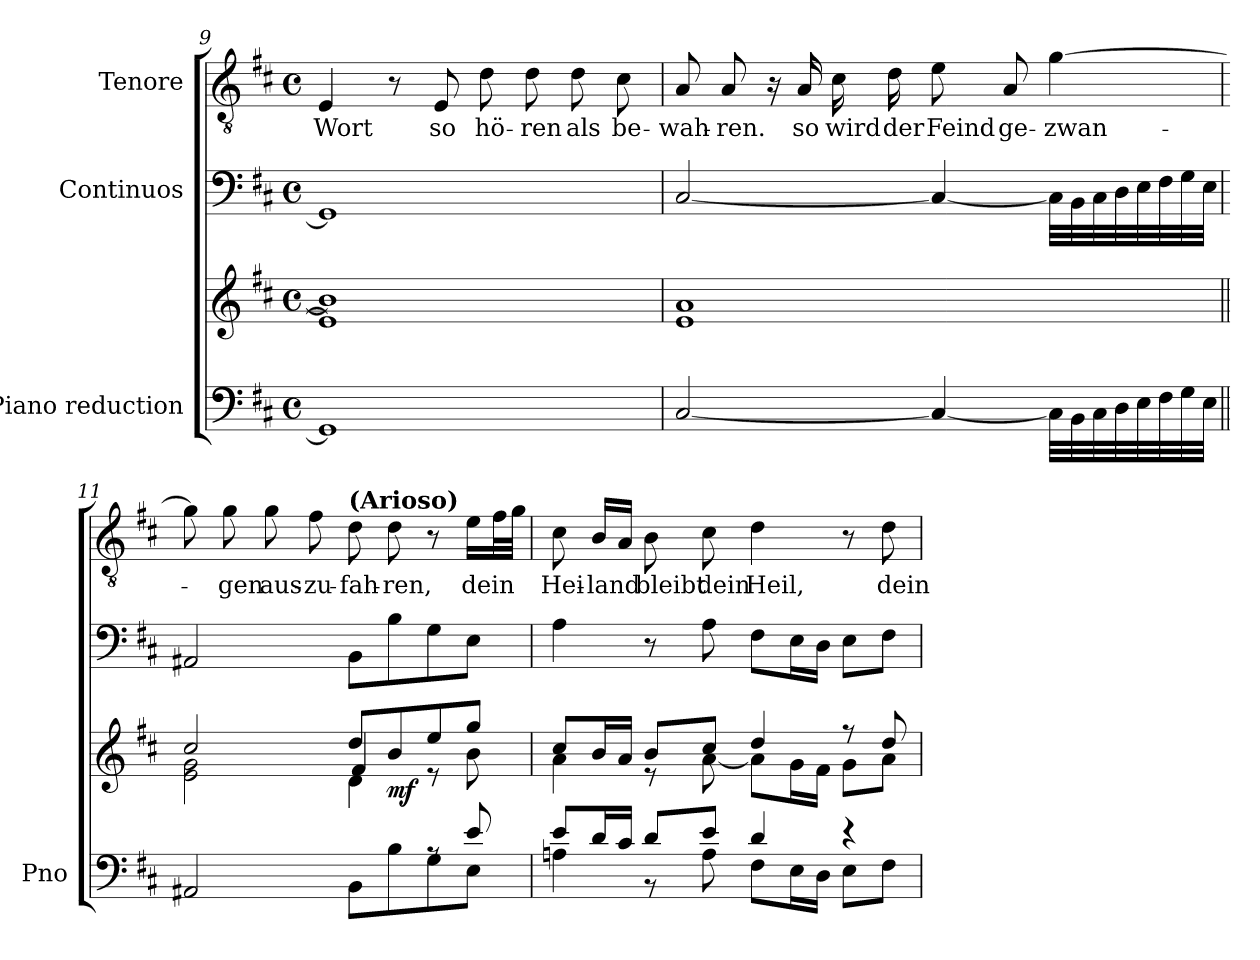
**kern	**kern	**dynam	**kern	**kern	**text
*part3	*part3	*part3	*part2	*part1	*part1
*staff4	*staff3	*staff3/4	*staff2	*staff1	*staff1
*I"Piano reduction	*	*	*I"Continuos	*I"Tenore	*
*I'Pno	*	*	*	*	*
!!LO:LB:g=z
*clefF4	*clefG2	*	*clefF4	*clefGv2	*
*k[f#c#]	*k[f#c#]	*	*k[f#c#]	*k[f#c#]	*
*M4/4	*M4/4	*	*M4/4	*M4/4	*
*met(c)	*met(c)	*	*met(c)	*met(c)	*
=9	=9	=9	=9	=9	=9
*	*^	*	*	*	*
!	!	!	!	!	!	!LO:LY:b
1GG#]	1b]	1e]	.	1GG#]	4E/	Wort
.	.	.	.	.	8r	.
!	!	!	!	!	!	!LO:LY:b
.	.	.	.	.	8E/	so
!	!	!	!	!	!	!LO:LY:b
.	.	.	.	.	8d\	hö-
!	!	!	!	!	!	!LO:LY:b
.	.	.	.	.	8d\	-ren
!	!	!	!	!	!	!LO:LY:b
.	.	.	.	.	8d\	als
!	!	!	!	!	!	!LO:LY:b
.	.	.	.	.	8c#\	be-
*	*v	*v	*	*	*	*
=10	=10	=10	=10	=10	=10
!	!	!	!	!	!LO:LY:b
[2C#/	1e 1a	.	[2C#/	8A/	-wah-
!	!	!	!	!	!LO:LY:b
.	.	.	.	8A/	-ren.
.	.	.	.	16r	.
!	!	!	!	!	!LO:LY:b
.	.	.	.	16A/	so
!	!	!	!	!	!LO:LY:b
.	.	.	.	16c#\	wird
!	!	!	!	!	!LO:LY:b
.	.	.	.	16d\	der
!	!	!	!	!	!LO:LY:b
4C#/_	.	.	4C#/_	8e\	Feind
!	!	!	!	!	!LO:LY:b
.	.	.	.	8A/	ge-
!	!	!	!	!	!LO:LY:b
32C#\LLL]	.	.	32C#\LLL]	[4g\	-zwan-
32BB\	.	.	32BB\	.	.
32C#\	.	.	32C#\	.	.
32D\	.	.	32D\	.	.
32E\	.	.	32E\	.	.
32F#\	.	.	32F#\	.	.
32G\	.	.	32G\	.	.
32E\JJJ	.	.	32E\JJJ	.	.
=11||	=11||	=11	=11	=11	=11
*^	*^	*	*	*	*
*	*	*	*^	*	*	*	*
2AA#X/	2ryy	2cc#/	2e\ 2g\	2ryy	.	2AA#X/	8g\]	.
!	!	!	!	!	!	!	!	!LO:LY:b
.	.	.	.	.	.	.	8g\	-gen
!	!	!	!	!	!	!	!	!LO:LY:b
.	.	.	.	.	.	.	8g\	aus-
!	!	!	!	!	!	!	!	!LO:LY:b
.	.	.	.	.	.	.	8f#\	-zu-
!	!	!	!	!	!	!	!LO:TX:a:B:t=(Arioso)	!
!	!	!	!	!	!	!	!	!LO:LY:b
4ryy	8BB\L	8dd/L	4f#/	4d\	.	8BB\L	8d\	-fah-
!	!	!	!	!	!LO:DY:b	!	!	!LO:LY:b
.	8B\	8b/	.	.	mf	8B\	8d\	-ren,
8rA	8G\	8ee/	8r	4ryy	.	8G\	8r	.
!	!	!	!	!	!	!	!	!LO:LY:b
8e/	8E\J	8gg/J	8b\	.	.	8E\J	16e\LL	dein
.	.	.	.	.	.	.	32f#\L	.
.	.	.	.	.	.	.	32g\JJJ	.
*	*	*	*v	*v	*	*	*	*
!!LO:LB:g=z
=12	=12	=12	=12	=12	=12	=12	=12
!	!	!	!	!	!	!	!LO:LY:b
8e/L	4An\	8cc#/L	4a\	.	4A\	8c#\	Hei-
!	!	!	!	!	!	!	!LO:LY:b
16d/L	.	16b/L	.	.	.	16B/LL	-land
16c#/JJ	.	16a/JJ	.	.	.	16A/JJ	.
!	!	!	!	!	!	!	!LO:LY:b
8d/L	8r	8b/L	8r	.	8r	8B\	bleibt
!	!	!	!	!	!	!	!LO:LY:b
8e/J	8A\	8cc#/J	[8a\	.	8A\	8c#\	dein
!	!	!	!	!	!	!	!LO:LY:b
4d/	8F#\L	4dd/	8a\L]	.	8F#\L	4d\	Heil,
.	16E\L	.	16g\L	.	16E\L	.	.
.	16D\JJ	.	16f#\JJ	.	16D\JJ	.	.
4re	8E\L	8r	8g\L	.	8E\L	8r	.
!	!	!	!	!	!	!	!LO:LY:b
.	8F#\J	8dd/	8a\J	.	8F#\J	8d\	dein
*v	*v	*	*	*	*	*	*
*	*v	*v	*	*	*	*
=	=	=	=	=	=
*-	*-	*-	*-	*-	*-
